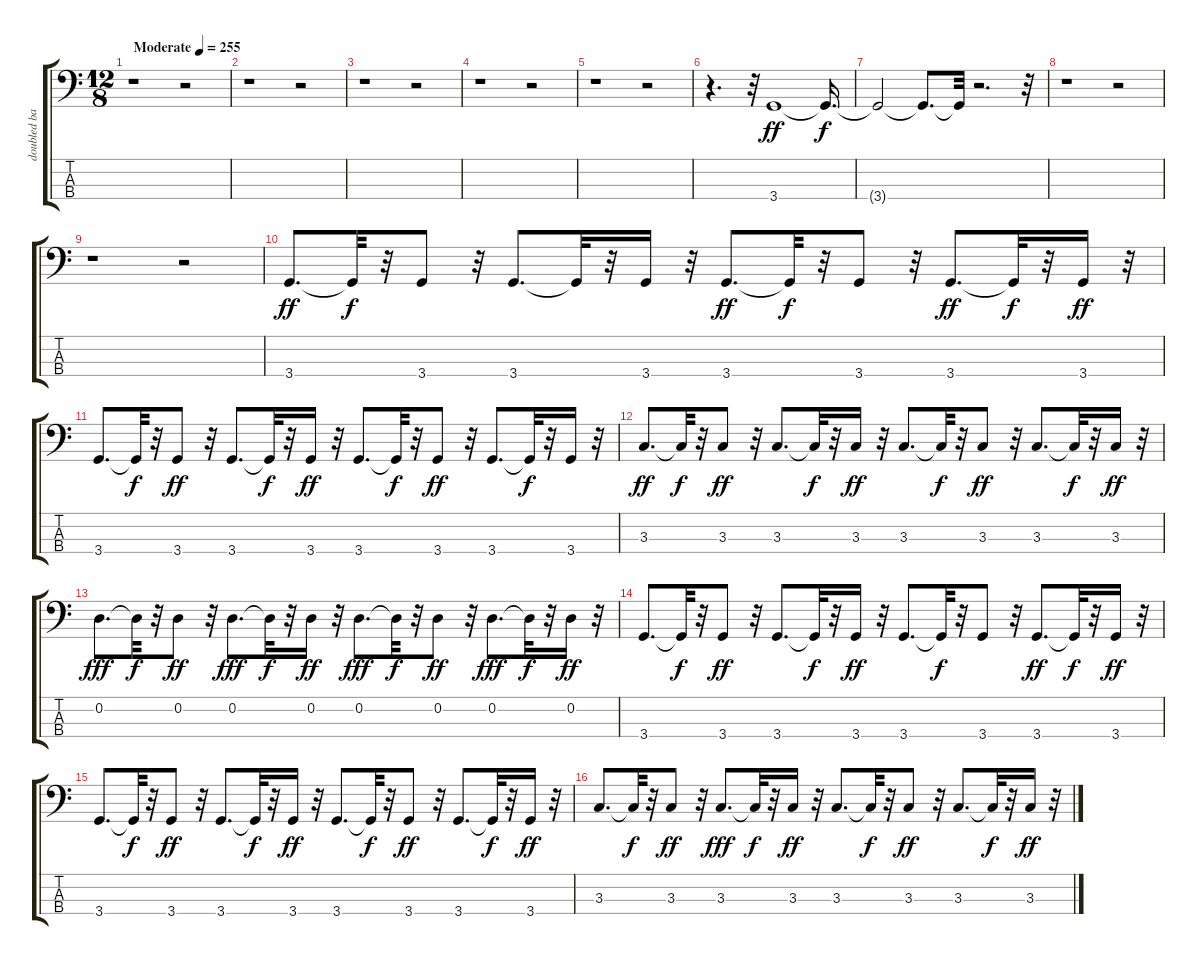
\track ("doubled bass        " "doubled ba") {instrument electricbassfinger}
\staff {score tabs}
\tuning (G2 D2 A1 E1) {hide}
\ts (12 8)
\tempo (255 "Moderate")
\clef f4
\ks c
r.1{dy ff instrument electricbassfinger} r.2 |
r.1 r.2 |
r.1 r.2 |
r.1 r.2 |
r.1 r.2 |
r.4{d} r.32 3.4.1 3.4{t}.16{d dy f} |
3.4{t}.2 3.4{t}.8{d} 3.4{t}.32 r.2{d} r.32 |
r.1 r.2 |
r.1 r.2 |
3.4.8{d dy ff} 3.4{t}.32{dy f} r.32 3.4.8 r.32 3.4.8{d} 3.4{t}.32 r.32 3.4.16 r.32 3.4.8{d dy ff} 3.4{t}.32{dy f} r.32 3.4.8 r.32 3.4.8{d dy ff} 3.4{t}.32{dy f} r.32 3.4.16{dy ff} r.32 |
3.4.8{d} 3.4{t}.32{dy f} r.32 3.4.8{dy ff} r.32 3.4.8{d} 3.4{t}.32{dy f} r.32 3.4.16{dy ff} r.32 3.4.8{d} 3.4{t}.32{dy f} r.32 3.4.8{dy ff} r.32 3.4.8{d} 3.4{t}.32{dy f} r.32 3.4.16 r.32 |
3.3.8{d dy ff} 3.3{t}.32{dy f} r.32 3.3.8{dy ff} r.32 3.3.8{d} 3.3{t}.32{dy f} r.32 3.3.16{dy ff} r.32 3.3.8{d} 3.3{t}.32{dy f} r.32 3.3.8{dy ff} r.32 3.3.8{d} 3.3{t}.32{dy f} r.32 3.3.16{dy ff} r.32 |
0.2.8{d dy fff} 0.2{t}.32{dy f} r.32 0.2.8{dy ff} r.32 0.2.8{d dy fff} 0.2{t}.32{dy f} r.32 0.2.16{dy ff} r.32 0.2.8{d dy fff} 0.2{t}.32{dy f} r.32 0.2.8{dy ff} r.32 0.2.8{d dy fff} 0.2{t}.32{dy f} r.32 0.2.16{dy ff} r.32 |
3.4.8{d} 3.4{t}.32{dy f} r.32 3.4.8{dy ff} r.32 3.4.8{d} 3.4{t}.32{dy f} r.32 3.4.16{dy ff} r.32 3.4.8{d} 3.4{t}.32{dy f} r.32 3.4.8 r.32 3.4.8{d dy ff} 3.4{t}.32{dy f} r.32 3.4.16{dy ff} r.32 |
3.4.8{d} 3.4{t}.32{dy f} r.32 3.4.8{dy ff} r.32 3.4.8{d} 3.4{t}.32{dy f} r.32 3.4.16{dy ff} r.32 3.4.8{d} 3.4{t}.32{dy f} r.32 3.4.8{dy ff} r.32 3.4.8{d} 3.4{t}.32{dy f} r.32 3.4.16{dy ff} r.32 |
3.3.8{d} 3.3{t}.32{dy f} r.32 3.3.8{dy ff} r.32 3.3.8{d dy fff} 3.3{t}.32{dy f} r.32 3.3.16{dy ff} r.32 3.3.8{d} 3.3{t}.32{dy f} r.32 3.3.8{dy ff} r.32 3.3.8{d} 3.3{t}.32{dy f} r.32 3.3.16{dy ff} r.32
